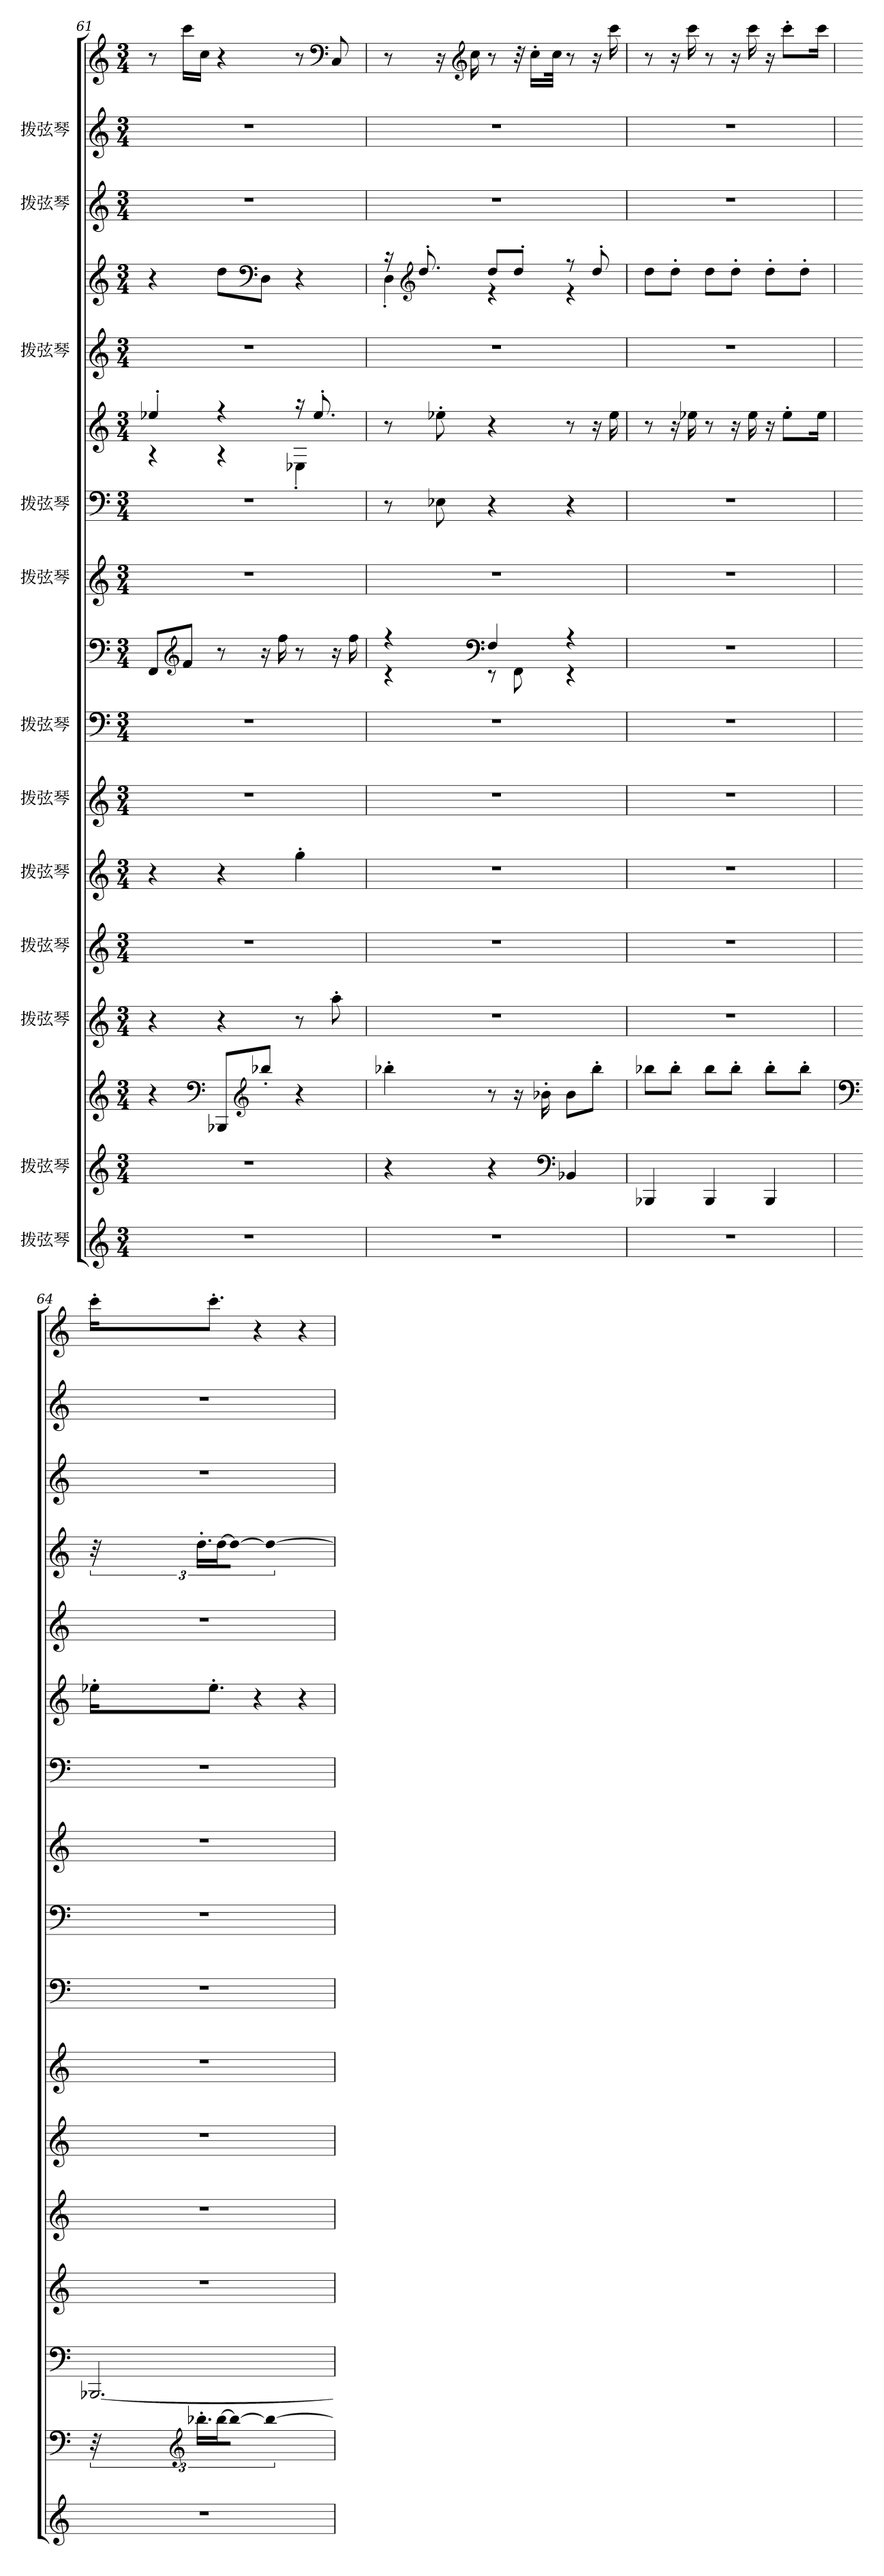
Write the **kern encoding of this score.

**kern	**kern	**kern	**kern	**kern	**kern	**kern	**kern	**kern	**kern	**kern	**kern	**kern	**kern	**kern	**kern	**kern
*part12	*part11	*part11	*part10	*part9	*part8	*part7	*part6	*part6	*part5	*part4	*part4	*part3	*part3	*part2	*part1	*part1
*staff17	*staff16	*staff15	*staff14	*staff13	*staff12	*staff11	*staff10	*staff9	*staff8	*staff7	*staff6	*staff5	*staff4	*staff3	*staff2	*staff1
*I"拨弦琴	*I"拨弦琴	*	*I"拨弦琴	*I"拨弦琴	*I"拨弦琴	*I"拨弦琴	*I"拨弦琴	*	*I"拨弦琴	*I"拨弦琴	*	*I"拨弦琴	*	*I"拨弦琴	*I"拨弦琴	*
!!LO:PB:g=z
*clefG2	*clefG2	*clefG2	*clefG2	*clefG2	*clefG2	*clefG2	*clefF4	*clefF4	*clefG2	*clefF4	*clefG2	*clefG2	*clefG2	*clefG2	*clefG2	*clefG2
*k[]	*k[]	*k[]	*k[]	*k[]	*k[]	*k[]	*k[]	*k[]	*k[]	*k[]	*k[]	*k[]	*k[]	*k[]	*k[]	*k[]
*M3/4	*M3/4	*M3/4	*M3/4	*M3/4	*M3/4	*M3/4	*M3/4	*M3/4	*M3/4	*M3/4	*M3/4	*M3/4	*M3/4	*M3/4	*M3/4	*M3/4
=61	=61	=61	=61	=61	=61	=61	=61	=61	=61	=61	=61	=61	=61	=61	=61	=61
*	*	*	*	*	*	*	*	*	*	*	*^	*	*	*	*	*
2.r	2.r	4r	4r	2.r	4r	2.r	2.r	8FF/L	2.r	2.r	4ee-X'/	4r	2.r	4r	2.r	2.r	8r
*	*	*	*	*	*	*	*	*clefG2	*	*	*	*	*	*	*	*	*
.	.	.	.	.	.	.	.	8f/J	.	.	.	.	.	.	.	.	16ccc\LL
.	.	.	.	.	.	.	.	.	.	.	.	.	.	.	.	.	16cc\JJ
*	*	*clefF4	*	*	*	*	*	*	*	*	*	*	*	*	*	*	*
.	.	8BBB-X/L	4r	.	4r	.	.	8r	.	.	4r	4r	.	8dd\L	.	.	4r
*	*	*clefG2	*	*	*	*	*	*	*	*	*	*	*	*clefF4	*	*	*
.	.	8bb-X'/J	.	.	.	.	.	16r	.	.	.	.	.	8D\J	.	.	.
.	.	.	.	.	.	.	.	16ff\	.	.	.	.	.	.	.	.	.
.	.	4r	8r	.	4gg'\	.	.	8r	.	.	16r	4E-X'\	.	4r	.	.	8r
.	.	.	.	.	.	.	.	.	.	.	8.ee-'/	.	.	.	.	.	.
*	*	*	*	*	*	*	*	*	*	*	*	*	*	*	*	*	*clefF4
.	.	.	8aa'\	.	.	.	.	16r	.	.	.	.	.	.	.	.	8C/
.	.	.	.	.	.	.	.	16ff\	.	.	.	.	.	.	.	.	.
*	*	*	*	*	*	*	*	*	*	*	*v	*v	*	*	*	*	*
=62	=62	=62	=62	=62	=62	=62	=62	=62	=62	=62	=62	=62	=62	=62	=62	=62
*	*	*	*	*	*	*	*	*^	*	*	*	*	*^	*	*	*
2.r	4r	4bb-X'\	2.r	2.r	2.r	2.r	2.r	4r	4r	2.r	8r	8r	2.r	16r	4D'\	2.r	2.r	8r
*	*	*	*	*	*	*	*	*	*	*	*	*	*	*clefG2	*	*	*	*
.	.	.	.	.	.	.	.	.	.	.	.	.	.	8.dd'/	.	.	.	.
.	.	.	.	.	.	.	.	.	.	.	8E-X\	8ee-X'\	.	.	.	.	.	16r
*	*	*	*	*	*	*	*	*	*	*	*	*	*	*	*	*	*	*clefG2
.	.	.	.	.	.	.	.	.	.	.	.	.	.	.	.	.	.	16cc\
*	*	*	*	*	*	*	*	*clefF4	*	*	*	*	*	*	*	*	*	*
.	4r	8r	.	.	.	.	.	4F/	8r	.	4r	4r	.	8dd/L	4r	.	.	8r
.	.	16r	.	.	.	.	.	.	8FF\	.	.	.	.	8dd'/J	.	.	.	32r
.	.	.	.	.	.	.	.	.	.	.	.	.	.	.	.	.	.	16cc'\LL
.	.	16b-X'\	.	.	.	.	.	.	.	.	.	.	.	.	.	.	.	.
.	.	.	.	.	.	.	.	.	.	.	.	.	.	.	.	.	.	32cc\JJk
*	*clefF4	*	*	*	*	*	*	*	*	*	*	*	*	*	*	*	*	*
.	4BB-X/	8b-\L	.	.	.	.	.	4r	4r	.	4r	8r	.	8r	4r	.	.	8r
.	.	8bb-'\J	.	.	.	.	.	.	.	.	.	16r	.	8dd'/	.	.	.	16r
.	.	.	.	.	.	.	.	.	.	.	.	16ee-\	.	.	.	.	.	16ccc\
*	*	*	*	*	*	*	*	*v	*v	*	*	*	*	*v	*v	*	*	*
!!LO:PB:g=z
=63	=63	=63	=63	=63	=63	=63	=63	=63	=63	=63	=63	=63	=63	=63	=63	=63
2.r	4BBB-X/	8bb-X\L	2.r	2.r	2.r	2.r	2.r	2.r	2.r	2.r	8r	2.r	8dd\L	2.r	2.r	8r
.	.	8bb-'\J	.	.	.	.	.	.	.	.	16r	.	8dd'\J	.	.	16r
.	.	.	.	.	.	.	.	.	.	.	16ee-X\	.	.	.	.	16ccc\
.	4BBB-/	8bb-\L	.	.	.	.	.	.	.	.	8r	.	8dd\L	.	.	8r
.	.	8bb-'\J	.	.	.	.	.	.	.	.	16r	.	8dd'\J	.	.	16r
.	.	.	.	.	.	.	.	.	.	.	16ee-\	.	.	.	.	16ccc\
.	4BBB-/	8bb-'\L	.	.	.	.	.	.	.	.	16r	.	8dd'\L	.	.	16r
.	.	.	.	.	.	.	.	.	.	.	8ee-'\L	.	.	.	.	8ccc'\L
.	.	8bb-'\J	.	.	.	.	.	.	.	.	.	.	8dd'\J	.	.	.
.	.	.	.	.	.	.	.	.	.	.	16ee-\Jk	.	.	.	.	16ccc\Jk
=64	=64	=64	=64	=64	=64	=64	=64	=64	=64	=64	=64	=64	=64	=64	=64	=64
*	*	*clefF4	*	*	*	*	*	*	*	*	*	*	*	*	*	*
2.r	48r	[2.BBB-X/	2.r	2.r	2.r	2.r	2.r	2.r	2.r	2.r	16ee-X'\KL	2.r	48r	2.r	2.r	16ccc'\KL
*	*clefG2	*	*	*	*	*	*	*	*	*	*	*	*	*	*	*
.	24.bb-X'\LL	.	.	.	.	.	.	.	.	.	.	.	24.dd'\LL	.	.	.
.	.	.	.	.	.	.	.	.	.	.	8.ee-'\J	.	.	.	.	8.ccc'\J
.	[24bb-\J	.	.	.	.	.	.	.	.	.	.	.	[24dd\J	.	.	.
.	8bb-\J_	.	.	.	.	.	.	.	.	.	.	.	8dd\J_	.	.	.
.	2bb-\_	.	.	.	.	.	.	.	.	.	4r	.	2dd\_	.	.	4r
.	.	.	.	.	.	.	.	.	.	.	4r	.	.	.	.	4r
=	=	=	=	=	=	=	=	=	=	=	=	=	=	=	=	=
*-	*-	*-	*-	*-	*-	*-	*-	*-	*-	*-	*-	*-	*-	*-	*-	*-
